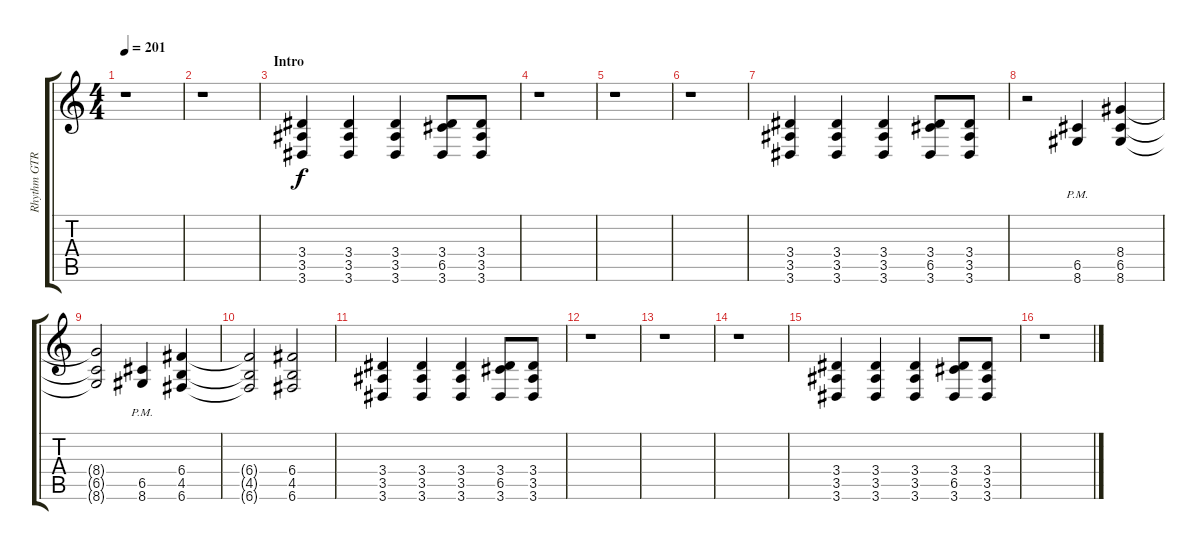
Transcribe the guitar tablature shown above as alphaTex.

\track ("Rhythm GTR 1" "Rhythm GTR") {instrument overdrivenguitar}
\staff {score tabs}
\tuning (D4 A3 F3 C3 G2 C2) {hide}
\ts (4 4)
\tempo 201
\clef g2
\ks aminor
r.1{dy f instrument overdrivenguitar} |
r.1 |
\section ("" "Intro")
(3.4 3.5 3.6).4 (3.4 3.5 3.6).4 (3.4 3.5 3.6).4 (3.4 6.5 3.6).8 (3.4 3.5 3.6).8 |
r.1 |
r.1 |
r.1 |
(3.4 3.5 3.6).4 (3.4 3.5 3.6).4 (3.4 3.5 3.6).4 (3.4 6.5 3.6).8 (3.4 3.5 3.6).8 |
r.2 (6.5{pm} 8.6{pm}).4 (8.4 6.5 8.6).4 |
(8.4{t} 6.5{t} 8.6{t}).2 (6.5{pm} 8.6{pm}).4 (6.4 4.5 6.6).4 |
(6.4{t} 4.5{t} 6.6{t}).2 (6.4 4.5 6.6).2 |
(3.4 3.5 3.6).4 (3.4 3.5 3.6).4 (3.4 3.5 3.6).4 (3.4 6.5 3.6).8 (3.4 3.5 3.6).8 |
r.1 |
r.1 |
r.1 |
(3.4 3.5 3.6).4 (3.4 3.5 3.6).4 (3.4 3.5 3.6).4 (3.4 6.5 3.6).8 (3.4 3.5 3.6).8 |
r.1
